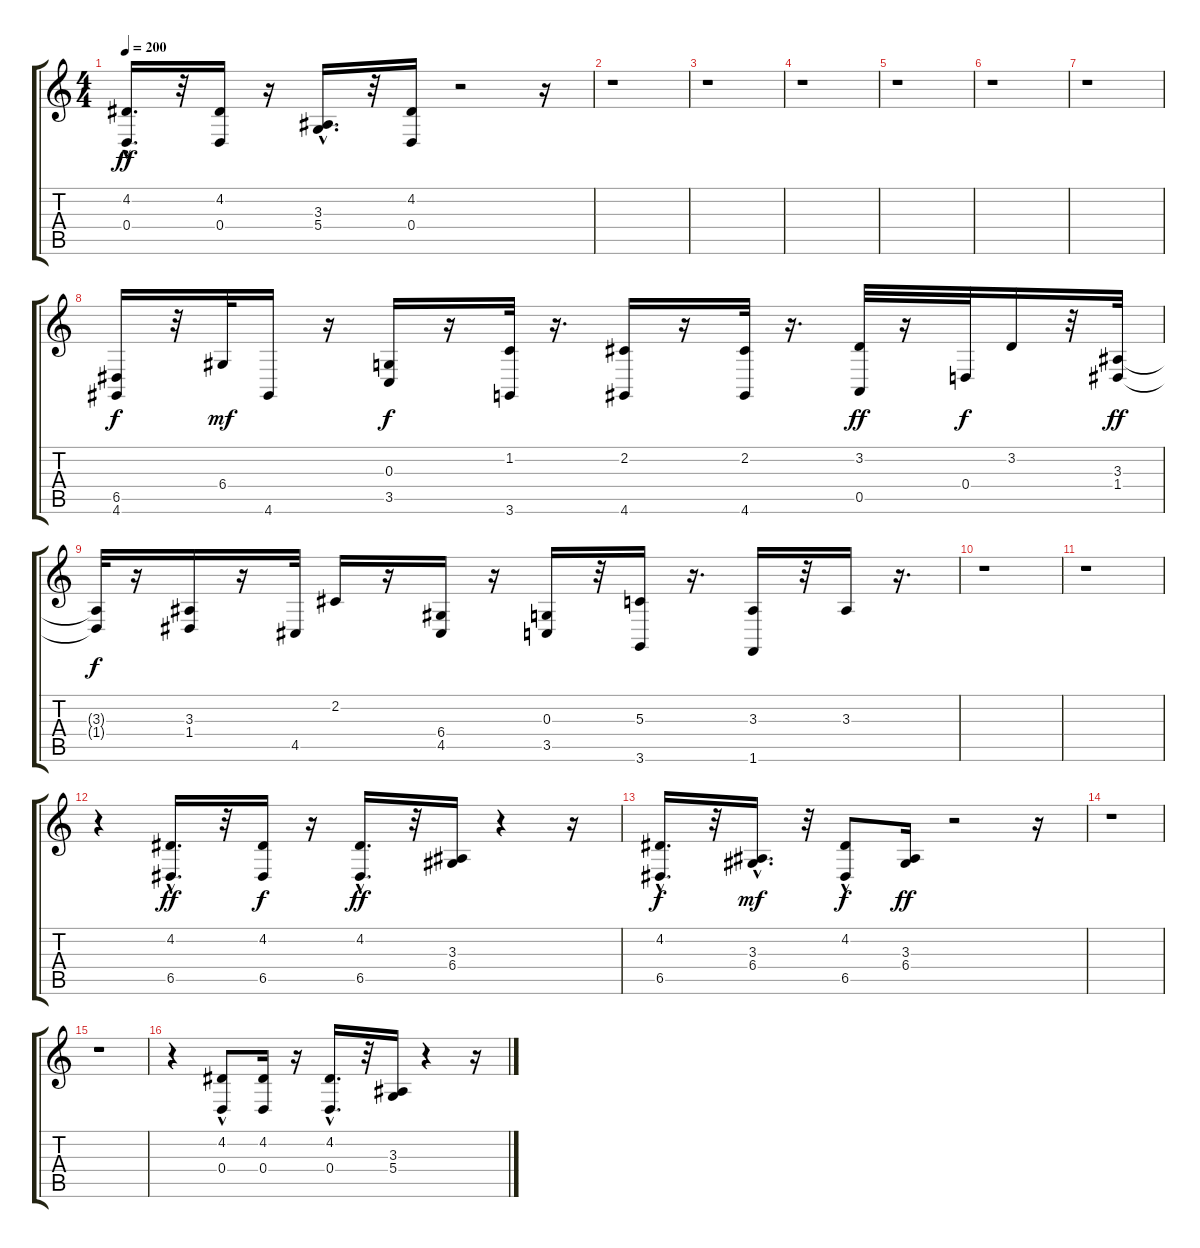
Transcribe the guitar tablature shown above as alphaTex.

\track "" {instrument altosax}
\staff {score tabs}
\tuning (E4 B3 G3 D3 A2 E2) {hide}
\ts (4 4)
\tempo 200
\clef g2
\ks c
(4.2{hac} 0.4{hac}).16{d dy ff} r.32 (4.2 0.4).16 r.16 (3.3{hac} 5.4{hac}).16{d} r.32 (4.2 0.4).16 r.2 r.16 |
r.1 |
r.1 |
r.1 |
r.1 |
r.1 |
r.1 |
(6.5 4.6).16{dy f} r.32 6.4.32{dy mf} 4.6.16 r.16 (0.3 3.5).16{dy f} r.16 (1.2 3.6).32 r.16{d} (2.2 4.6).16 r.16 (2.2 4.6).32 r.16{d} (3.2 0.5).32{dy ff} r.16 0.4.32{dy f} 3.2.16 r.32 (3.3 1.4).32{dy ff} |
(3.3{t} 1.4{t}).32{dy f} r.16 (3.3 1.4).16 r.16 4.5.32 2.2.16 r.16 (6.4 4.5).16 r.16 (0.3 3.5).16 r.32 (5.3 3.6).16 r.16{d} (3.3 1.6).16 r.32 3.3.16 r.16{d} |
r.1 |
r.1 |
r.4 (4.2{hac} 6.5{hac}).16{d dy ff} r.32 (4.2 6.5).16{dy f} r.16 (4.2{hac} 6.5{hac}).16{d dy ff} r.32 (3.3 6.4).16 r.4 r.16 |
(4.2{hac} 6.5{hac}).16{d dy f} r.32 (3.3{hac} 6.4{hac}).16{d dy mf} r.32 (4.2 6.5{hac}).8{dy f} (3.3 6.4).16{dy ff} r.2 r.16 |
r.1 |
r.1 |
r.4 (4.2 0.4{hac}).8 (4.2 0.4).16 r.16 (4.2{hac} 0.4{hac}).16{d} r.32 (3.3 5.4).16 r.4 r.16
